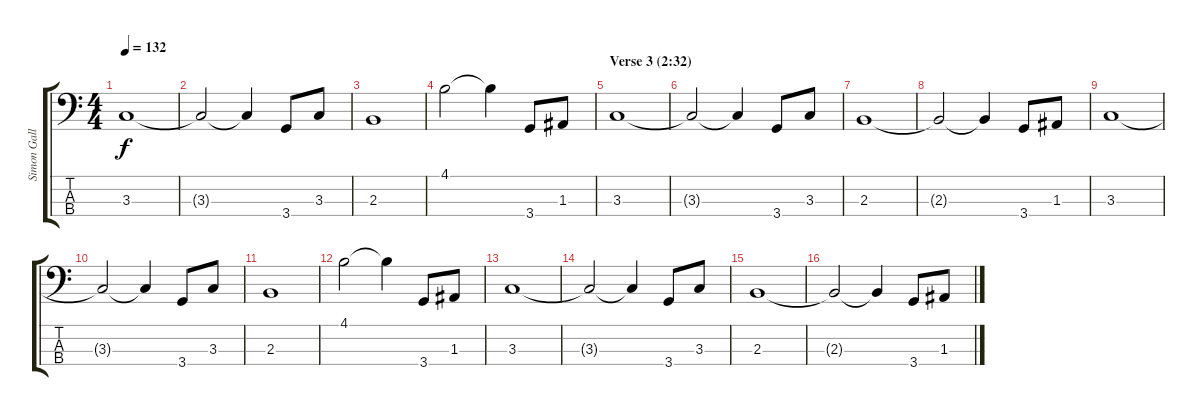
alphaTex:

\track ("Simon Gallup (bass)" "Simon Gall") {instrument electricbasspick}
\staff {score tabs}
\tuning (G2 D2 A1 E1) {hide}
\ts (4 4)
\tempo 132
\clef f4
\ks c
3.3.1{dy f} |
3.3{t}.2 3.3{t}.4 3.4.8 3.3.8 |
2.3.1 |
4.1.2 4.1{t}.4 3.4.8 1.3.8 |
\section ("" "Verse 3 (2:32)")
3.3.1 |
3.3{t}.2 3.3{t}.4 3.4.8 3.3.8 |
2.3.1 |
2.3{t}.2 2.3{t}.4 3.4.8 1.3.8 |
3.3.1 |
3.3{t}.2 3.3{t}.4 3.4.8 3.3.8 |
2.3.1 |
4.1.2 4.1{t}.4 3.4.8 1.3.8 |
3.3.1 |
3.3{t}.2 3.3{t}.4 3.4.8 3.3.8 |
2.3.1 |
2.3{t}.2 2.3{t}.4 3.4.8 1.3.8
